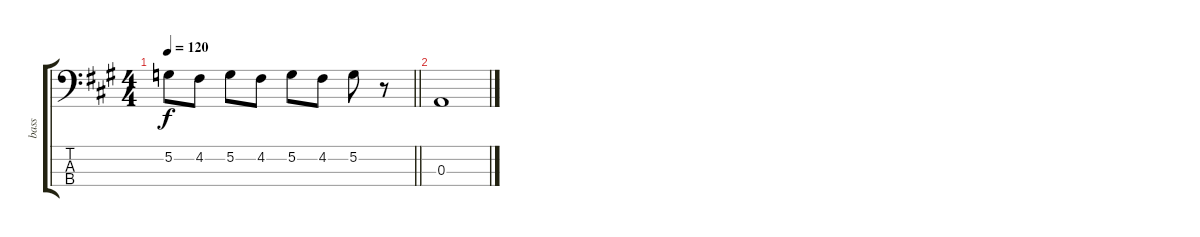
\track ("bass" "bass") {instrument electricbassfinger}
\staff {score tabs}
\tuning (G2 D2 A1 E1) {hide}
\ts (4 4)
\tempo 120
\clef f4
\barLineRight lightlight
\ks a
5.2.8{dy f} 4.2.8 5.2.8 4.2.8 5.2.8 4.2.8 5.2.8 r.8 |
0.3.1
